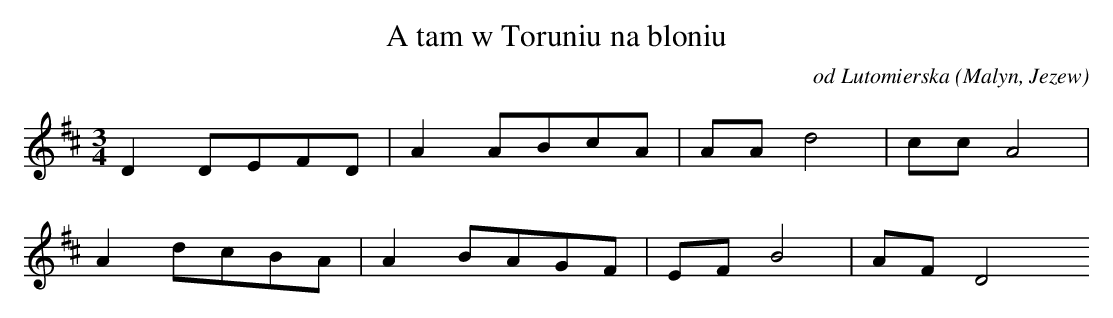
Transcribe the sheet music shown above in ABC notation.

X:1
T: A tam w Toruniu na bloniu
O: od Lutomierska (Malyn, Jezew)
M: 3/4
L: 1/8
K: D
D2DEFD | A2ABcA | AAd4 | ccA4 |
A2dcBA | A2BAGF | EFB4 | AFD4
